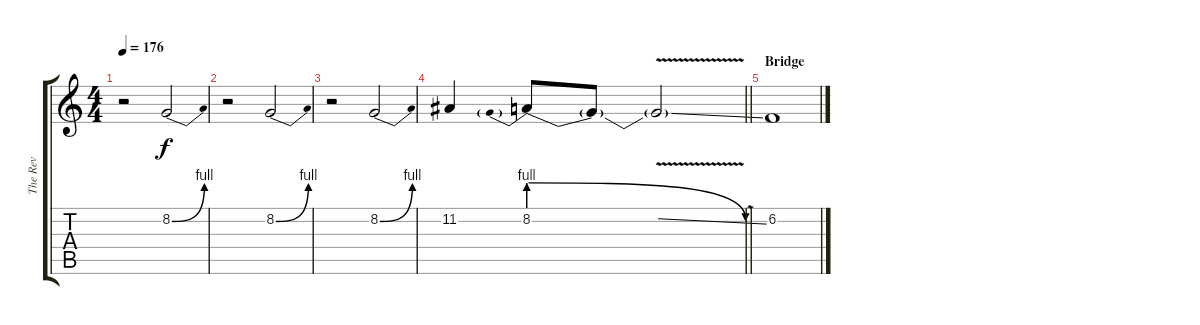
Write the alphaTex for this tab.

\track ("   The Reverend - Vocals" "   The Rev") {instrument altosax}
\staff {score tabs}
\tuning (E4 B3 G3 D3 A2 E2) {hide}
\ts (4 4)
\tempo 176
\clef g2
\ks c
r.2{dy f} 8.2{be (bend 0 0 60 4)}.2 |
r.2 8.2{be (bend 0 0 60 4)}.2 |
r.2 8.2{be (bend 0 0 60 4)}.2 |
\barLineRight lightlight
11.2.4 8.2{be (prebendrelease 0 4 60 0)}.8 8.2{t}.8 8.2{v ss t}.2 |
\section ("" "Bridge")
6.2.1
